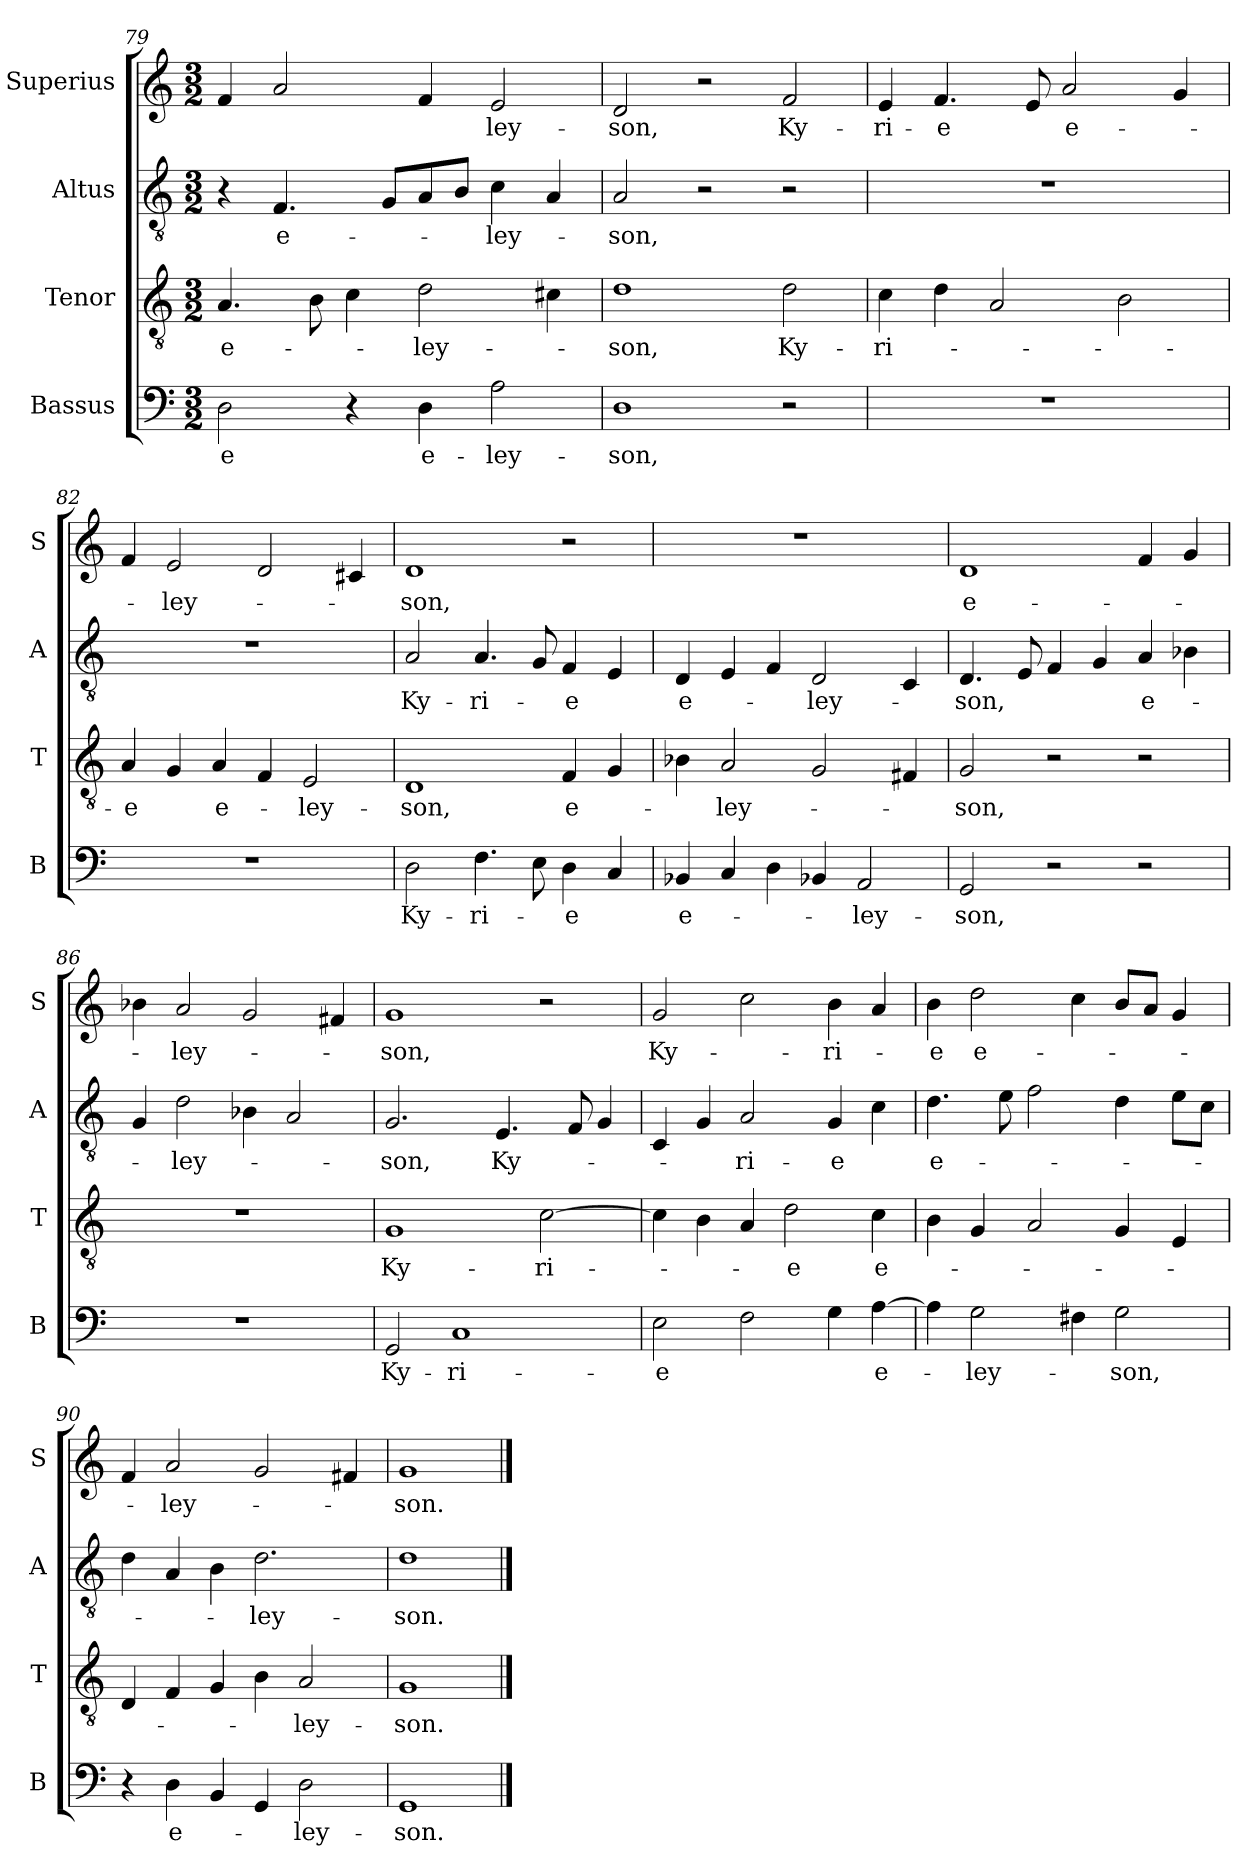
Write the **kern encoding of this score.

**kern	**text	**kern	**text	**kern	**text	**kern	**text
*part4	*part4	*part3	*part3	*part2	*part2	*part1	*part1
*staff4	*staff4	*staff3	*staff3	*staff2	*staff2	*staff1	*staff1
*I"Bassus	*	*I"Tenor	*	*I"Altus	*	*I"Superius	*
*I'B	*	*I'T	*	*I'A	*	*I'S	*
*clefF4	*	*clefGv2	*	*clefGv2	*	*clefG2	*
*k[]	*	*k[]	*	*k[]	*	*k[]	*
*M3/2	*	*M3/2	*	*M3/2	*	*M3/2	*
=79	=79	=79	=79	=79	=79	=79	=79
!	!LO:LY:i	!	!LO:LY:i	!	!	!	!
2D	-e	4.A	e-	4r	.	4f	.
!	!	!	!	!	!LO:LY:i	!	!
.	.	.	.	4.F	e-	2a	.
.	.	8B	.	.	.	.	.
4r	.	4c	.	.	.	.	.
.	.	.	.	8GL	.	.	.
!	!LO:LY:i	!	!LO:LY:i	!	!	!	!
4D	e-	2d	-ley-	8A	.	4f	.
.	.	.	.	8BJ	.	.	.
!	!LO:LY:i	!	!	!	!LO:LY:i	!	!LO:LY:i
2A	-ley-	.	.	4c	-ley-	2e	-ley-
.	.	4c#X	.	4A	.	.	.
=80	=80	=80	=80	=80	=80	=80	=80
!	!LO:LY:i	!	!LO:LY:i	!	!LO:LY:i	!	!LO:LY:i
1D	-son,	1d	-son,	2A	-son,	2d	-son,
.	.	.	.	2r	.	2r	.
!	!	!	!LO:LY:i	!	!	!	!LO:LY:i
2r	.	2d	Ky-	2r	.	2f	Ky-
=81	=81	=81	=81	=81	=81	=81	=81
!	!	!	!LO:LY:i	!	!	!	!LO:LY:i
1.r	.	4c	-ri-	1.r	.	4e	-ri-
!	!	!	!	!	!	!	!LO:LY:i
.	.	4d	.	.	.	4.f	-e
.	.	2A	.	.	.	.	.
.	.	.	.	.	.	8e	.
!	!	!	!	!	!	!	!LO:LY:i
.	.	.	.	.	.	2a	e-
.	.	2B	.	.	.	.	.
.	.	.	.	.	.	4g	.
=82	=82	=82	=82	=82	=82	=82	=82
!	!	!	!LO:LY:i	!	!	!	!
1.r	.	4A	-e	1.r	.	4f	.
!	!	!	!	!	!	!	!LO:LY:i
.	.	4G	.	.	.	2e	-ley-
!	!	!	!LO:LY:i	!	!	!	!
.	.	4A	e-	.	.	.	.
.	.	4F	.	.	.	2d	.
!	!	!	!LO:LY:i	!	!	!	!
.	.	2E	-ley-	.	.	.	.
.	.	.	.	.	.	4c#X	.
=83	=83	=83	=83	=83	=83	=83	=83
!	!LO:LY:i	!	!LO:LY:i	!	!LO:LY:i	!	!LO:LY:i
2D	Ky-	1D	-son,	2A	Ky-	1d	-son,
!	!LO:LY:i	!	!	!	!LO:LY:i	!	!
4.F	-ri-	.	.	4.A	-ri-	.	.
8E	.	.	.	8G	.	.	.
!	!LO:LY:i	!	!LO:LY:i	!	!LO:LY:i	!	!
4D	-e	4F	e-	4F	-e	2r	.
4C	.	4G	.	4E	.	.	.
=84	=84	=84	=84	=84	=84	=84	=84
!	!LO:LY:i	!	!	!	!LO:LY:i	!	!
4BB-X	e-	4B-X	.	4D	e-	1.r	.
!	!	!	!LO:LY:i	!	!	!	!
4C	.	2A	-ley-	4E	.	.	.
4D	.	.	.	4F	.	.	.
!	!	!	!	!	!LO:LY:i	!	!
4BB-X	.	2G	.	2D	-ley-	.	.
!	!LO:LY:i	!	!	!	!	!	!
2AA	-ley-	.	.	.	.	.	.
.	.	4F#X	.	4C	.	.	.
=85	=85	=85	=85	=85	=85	=85	=85
!	!LO:LY:i	!	!LO:LY:i	!	!LO:LY:i	!	!LO:LY:i
2GG	-son,	2G	-son,	4.D	-son,	1d	e-
.	.	.	.	8E	.	.	.
2r	.	2r	.	4F	.	.	.
.	.	.	.	4G	.	.	.
!	!	!	!	!	!LO:LY:i	!	!
2r	.	2r	.	4A	e-	4f	.
.	.	.	.	4B-X	.	4g	.
=86	=86	=86	=86	=86	=86	=86	=86
1.r	.	1.r	.	4G	.	4b-X	.
!	!	!	!	!	!LO:LY:i	!	!LO:LY:i
.	.	.	.	2d	-ley-	2a	-ley-
.	.	.	.	4B-i	.	2g	.
.	.	.	.	2A	.	.	.
.	.	.	.	.	.	4f#X	.
=87	=87	=87	=87	=87	=87	=87	=87
!	!LO:LY:i	!	!LO:LY:i	!	!LO:LY:i	!	!LO:LY:i
2GG	Ky-	1G	Ky-	2.G	-son,	1g	-son,
!	!LO:LY:i	!	!	!	!	!	!
1C	-ri-	.	.	.	.	.	.
!	!	!	!	!	!LO:LY:i	!	!
.	.	.	.	4.E	Ky-	.	.
!	!	!	!LO:LY:i	!	!	!	!
.	.	[2c	-ri-	.	.	2r	.
.	.	.	.	8F	.	.	.
.	.	.	.	4G	.	.	.
=88	=88	=88	=88	=88	=88	=88	=88
!	!LO:LY:i	!	!	!	!	!	!LO:LY:i
2E	-e	4c]	.	4C	.	2g	Ky-
.	.	4B	.	4G	.	.	.
!	!	!	!	!	!LO:LY:i	!	!
2F	.	4A	.	2A	-ri-	2cc	.
!	!	!	!LO:LY:i	!	!	!	!
.	.	2d	-e	.	.	.	.
!	!	!	!	!	!LO:LY:i	!	!LO:LY:i
4G	.	.	.	4G	-e	4b	-ri-
!	!LO:LY:i	!	!LO:LY:i	!	!	!	!
[4A	e-	4c	e-	4c	.	4a	.
=89	=89	=89	=89	=89	=89	=89	=89
!	!	!	!	!	!LO:LY:i	!	!LO:LY:i
4A]	.	4B	.	4.d	e-	4b	-e
!	!LO:LY:i	!	!	!	!	!	!LO:LY:i
2G	-ley-	4G	.	.	.	2dd	e-
.	.	.	.	8e	.	.	.
.	.	2A	.	2f	.	.	.
4F#X	.	.	.	.	.	4cc	.
!	!LO:LY:i	!	!	!	!	!	!
2G	-son,	4G	.	4d	.	8bL	.
.	.	.	.	.	.	8aJ	.
.	.	4E	.	8eL	.	4g	.
.	.	.	.	8cJ	.	.	.
=90	=90	=90	=90	=90	=90	=90	=90
4r	.	4D	.	4d	.	4f	.
!	!LO:LY:i	!	!	!	!	!	!
4D	e-	4F	.	4A	.	2a	-ley-
4BB	.	4G	.	4B	.	.	.
4GG	.	4B	.	2.d	-ley-	2g	.
2D	-ley-	2A	-ley-	.	.	.	.
.	.	.	.	.	.	4f#X	.
=91	=91	=91	=91	=91	=91	=91	=91
1GG	-son.	1G	-son.	1d	-son.	1g	-son.
==	==	==	==	==	==	==	==
*-	*-	*-	*-	*-	*-	*-	*-
